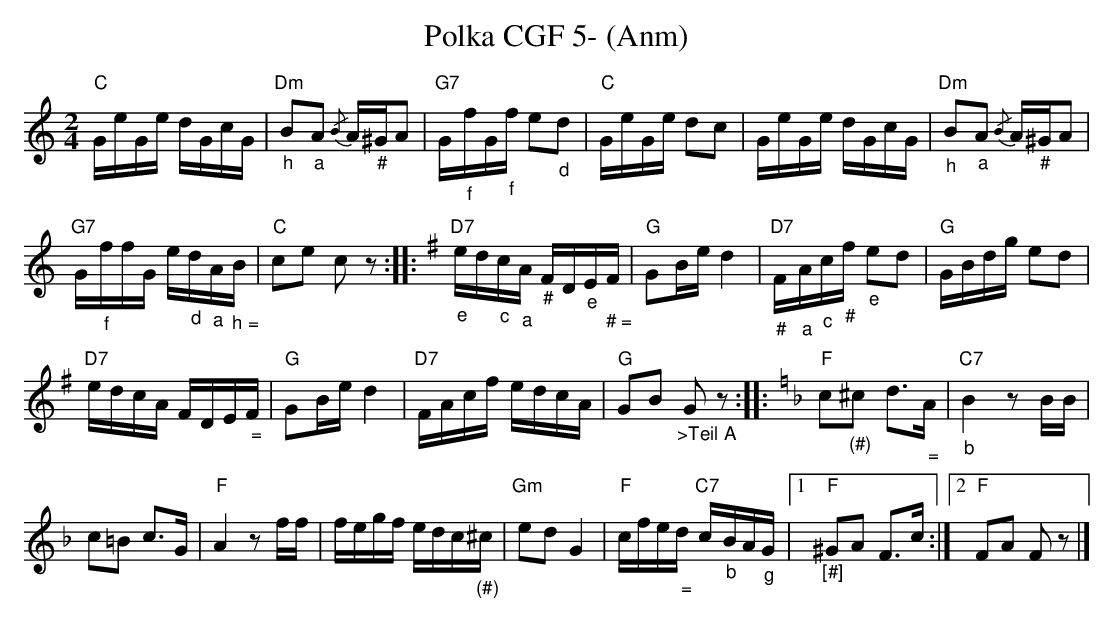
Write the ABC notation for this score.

X:1
T:Polka CGF 5- (Anm)
M:2/4
L:1/16
K:Cmaj%%MIDI gchordon
"C"GeGe dGcG | "Dm""_h"B2"_a"A2 {/B}A"_#"^GA2 | "G7"G"_f"fG"_f"f e2"_d"d2 | "C"GeGe d2c2 | GeGe dGcG | "Dm""_h"B2"_a"A2 {/B}A"_#"^GA2 |
"G7"G"_f"ffG e"_d"d"_a"A"_ h ="B | "C"c2e2 c2z2 :: [K:Gmaj] "D7""_e"ed"_c"c"_a"A "_#"FD"_e"E"_ # ="F | "G"G2Bed4 | "D7""_#"F"_a"A"_c"c"_#"f "_e"e2d2 | "G"GBdg e2d2 |
"D7"edcA FDE"_ ="F | "G"G2Bed4 | "D7"FAcf edcA | "G"G2B2 "_>Teil A"G2z2 :: [K:Fmaj] "F"c2"_(#)"^c2 d3"_ ="A | "C7""_b"B4 z2BB |
c2=B2 c3G | "F"A4z2ff | fegf edc"_(#)"^c | "Gm"e2d2G4 | "F"cfe"_ ="d "C7"c"_b"BA"_g"G |1 "F""_[#]"^G2A2 F3c :|2 "F"F2A2 F2z2 |]
